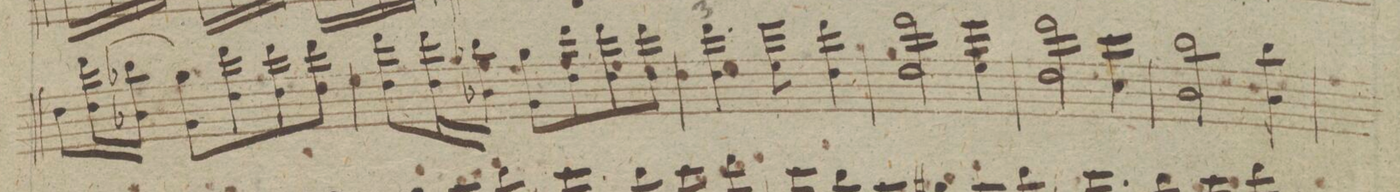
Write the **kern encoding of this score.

**kern	**fing	**dynam
*I"Violino 1mo	*	*
*clefG2	*	*
*k[f#]	*	*
*M3/4	*	*
8dd\L	.	.
(16dddL 16dd\	.	.
16bb-XJJ 16b-X\	.	.
8ggL 8g\)	.	.
8ddd 8dd\	.	.
8ddd 8dd\	.	.
8dddJ 8dd\	.	.
=106	=106	=106
8dddL 8dd\	.	.
16dddL 16dd\	.	.
16bb-XJJ 16b-X\	.	.
8ggL 8g\	.	.
8ddd 8dd\	.	.
8ddd 8dd\	.	.
8dddJ 8dd\	.	.
=107	=107	=107
4.ddd 4.dd\	3	.
8eee 8ee\	.	.
4ddd 4dd\	.	.
=108	=108	=108
2ddd 2dd\	.	.
4eee 4ee\	.	.
=109	=109	=109
2ddd 2dd\	.	.
4ccc 4cc\	.	.
=110	=110	=110
2bb 2b\	.	.
4bb 4b\	.	.
=111	=111	=111
*-	*-	*-
